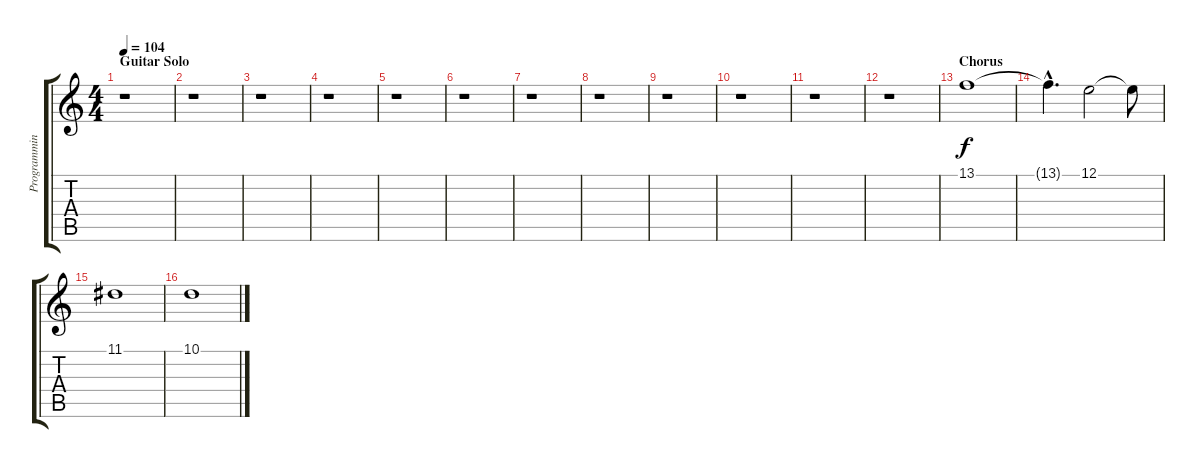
\track ("Programming" "Programmin") {instrument stringensemble1}
\staff {score tabs}
\tuning (E4 B3 G3 D3 A2 E2) {hide}
\ts (4 4)
\section ("" "Guitar Solo")
\tempo 104
\clef g2
\ks c
r.1{dy f} |
r.1 |
r.1 |
r.1 |
r.1 |
r.1 |
r.1 |
r.1 |
r.1 |
r.1 |
r.1 |
r.1 |
\section ("" "Chorus")
13.1.1{volume 8 balance 8 instrument stringensemble2} |
13.1{hac t}.4{d} 12.1.2 12.1{t}.8 |
11.1.1 |
10.1.1
